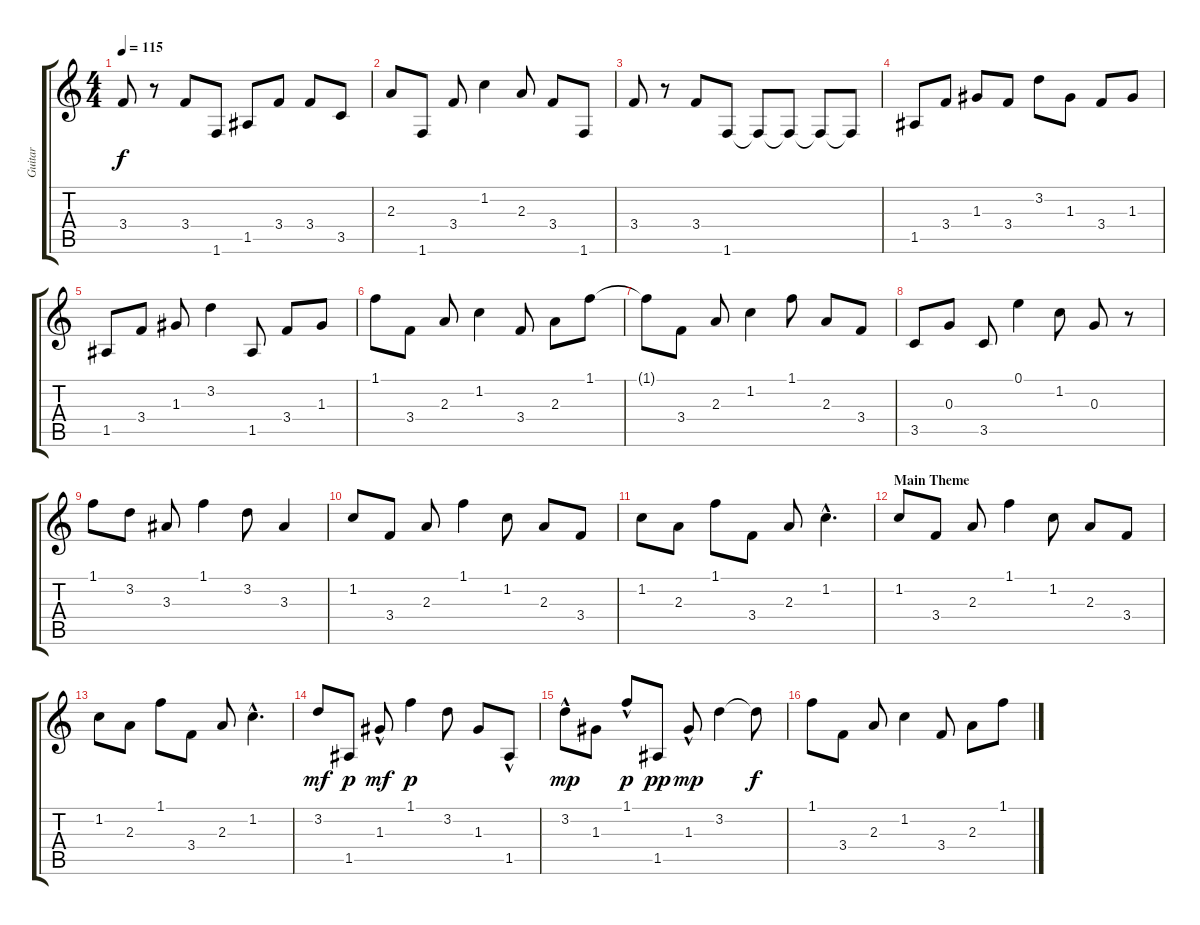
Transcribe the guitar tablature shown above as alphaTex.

\track ("Guitar  " "Guitar  ") {instrument electricguitarmuted}
\staff {score tabs}
\tuning (E4 B3 G3 D3 A2 E2) {hide}
\ts (4 4)
\tempo 115
\clef g2
\ks c
3.4.8{dy f} r.8 3.4.8 1.6.8 1.5.8 3.4.8 3.4.8 3.5.8 |
2.3.8 1.6.8 3.4.8 1.2.4 2.3.8 3.4.8 1.6.8 |
3.4.8 r.8 3.4.8 1.6.8 1.6{t}.8 1.6{t}.8 1.6{t}.8 1.6{t}.8 |
1.5.8 3.4.8 1.3.8 3.4.8 3.2.8 1.3.8 3.4.8 1.3.8 |
1.5.8 3.4.8 1.3.8 3.2.4 1.5.8 3.4.8 1.3.8 |
1.1.8 3.4.8 2.3.8 1.2.4 3.4.8 2.3.8 1.1.8 |
1.1{t}.8 3.4.8 2.3.8 1.2.4 1.1.8 2.3.8 3.4.8 |
3.5.8 0.3.8 3.5.8 0.1.4 1.2.8 0.3.8 r.8 |
1.1.8 3.2.8 3.3.8 1.1.4 3.2.8 3.3.4 |
1.2.8 3.4.8 2.3.8 1.1.4 1.2.8 2.3.8 3.4.8 |
1.2.8 2.3.8 1.1.8 3.4.8 2.3.8 1.2{hac}.4{d} |
\section ("" "Main Theme")
1.2.8 3.4.8 2.3.8 1.1.4 1.2.8 2.3.8 3.4.8 |
1.2.8 2.3.8 1.1.8 3.4.8 2.3.8 1.2{hac}.4{d} |
3.2.8{dy mf} 1.5.8{dy p} 1.3{hac}.8{dy mf} 1.1.4{dy p} 3.2.8 1.3.8 1.5{hac}.8 |
3.2{hac}.8{dy mp} 1.3.8 1.1{hac}.8{dy p} 1.5.8{dy pp} 1.3{hac}.8{dy mp} 3.2.4 3.2{t}.8{dy f} |
1.1.8 3.4.8 2.3.8 1.2.4 3.4.8 2.3.8 1.1.8
